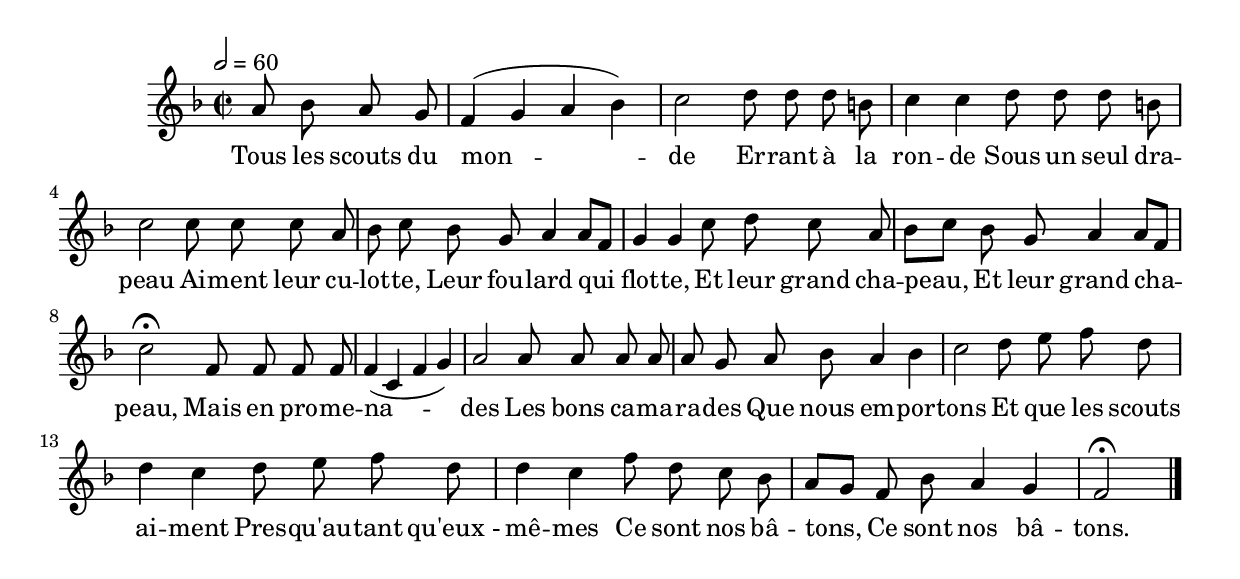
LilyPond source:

%Compilation:lilypond RondeDesBatons.ly
%Apercu:evince RondeDesBatons.pdf
%Esclaves:timidity -ia RondeDesBatons.midi
\version "2.12.1"
\include "italiano.ly"

\header {
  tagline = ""
  composer = ""
}                                        

MetriqueArmure = {
  \tempo 2=60
  \time 2/2
  \key fa \major
}

italique = { \override Score . LyricText #'font-shape = #'italic }

roman = { \override Score . LyricText #'font-shape = #'roman }

MusiqueTheme = \relative do'' {
	\partial 2 la8 sib la sol
	fa4( sol la sib)
	do2 re8 re re si
	do4 do re8 re re si
	do2 do8 do do la
	sib8 do sib sol la4 la8[ fa]
	sol4 sol do8 re do la
	sib8[ do] sib sol la4 la8[ fa]
	do'2\fermata fa,8 fa fa fa
	fa4( do fa sol)
	la2 la8 la la la
	la8 sol la sib la4 sib
	do2 re8 mi fa re
	re4 do re8 mi fa re
	re4 do fa8 re do sib
	la8[ sol] fa sib la4 sol
	fa2\fermata \bar "|."
}

Paroles = \lyricmode {
	Tous les scouts du mon -- de
	Er -- rant à la ron -- de
	Sous un seul dra -- peau
	Ai -- ment leur cu -- lot -- te,
	Leur fou -- lard qui flot -- te,
	Et leur grand cha -- peau,
	Et leur grand cha -- peau,
	Mais en pro -- me -- na -- des
	Les bons ca -- ma -- ra -- des
	Que nous em -- por -- tons
	Et que les scouts ai -- ment
	Pres -- qu'au -- tant qu'eux_- mê -- mes
	Ce sont nos bâ -- tons, Ce sont nos bâ -- tons.
}

\score{
    \new Staff <<
      \set Staff.midiInstrument = "flute"
      \new Voice = "theme" {
	\autoBeamOff
	\MetriqueArmure
	\MusiqueTheme
      }
      \new Lyrics \lyricsto theme {
	\Paroles
      }                       
    >>
\layout{}
\midi{}
}
